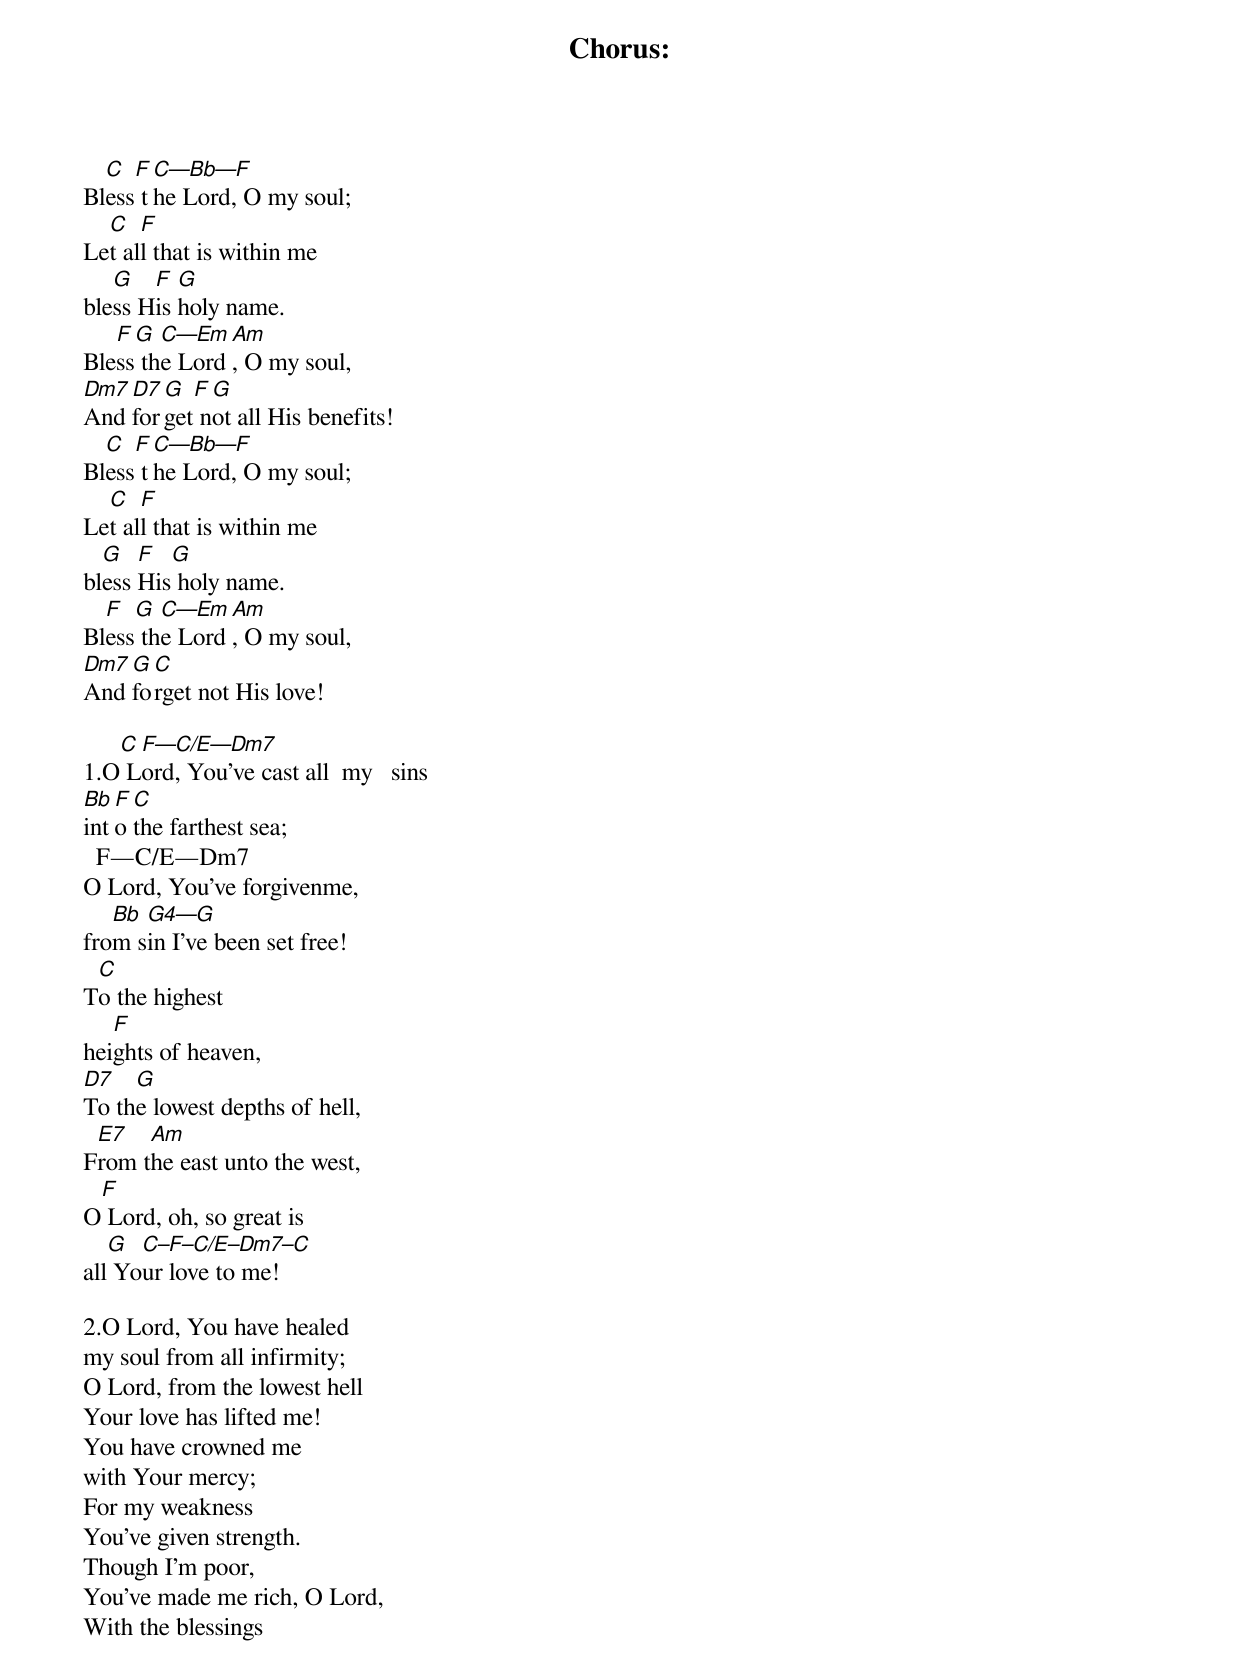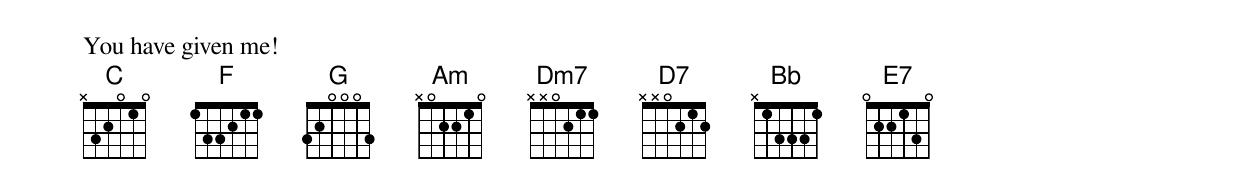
Chorus:
  C  F C—Bb—F
Bless the Lord, O my soul;
  C   F
Let all that is within me
   G   F  G
bless His holy name.
   F G  C—Em  Am
Bless the Lord, O my soul,
Dm7 D7 G  F G
And forget not all His benefits!
  C  F C—Bb—F
Bless the Lord, O my soul;
  C   F
Let all that is within me
  G   F  G
bless His holy name.
  F  G  C—Em  Am
Bless the Lord, O my soul,
Dm7 G C
And forget not His love!

   C F—C/E—Dm7
1.O Lord, You’ve cast all  my   sins
Bb F C
into the farthest sea;
  F—C/E—Dm7
O Lord, You’ve forgivenme,
   Bb G4—G
from sin I’ve been set free!
 C
To the highest
   F
heights of heaven,
D7   G
To the lowest depths of hell,
 E7   Am
From the east unto the west,
 F
O Lord, oh, so great is
   G  C–F–C/E–Dm7–C
all Your love to me!

2.O Lord, You have healed
my soul from all infirmity;
O Lord, from the lowest hell
Your love has lifted me!
You have crowned me
with Your mercy;
For my weakness
You’ve given strength.
Though I’m poor,
You’ve made me rich, O Lord,
With the blessings
You have given me!
